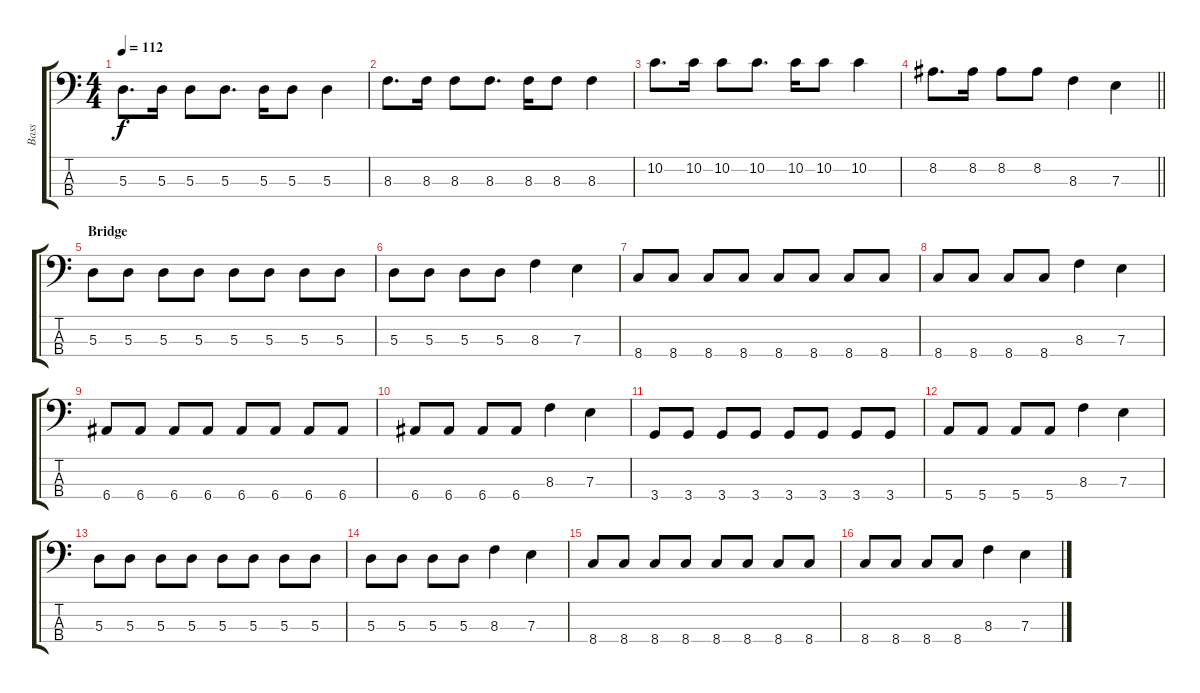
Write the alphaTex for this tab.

\track ("Bass" "Bass") {instrument electricbassfinger}
\staff {score tabs}
\tuning (G2 D2 A1 E1) {hide}
\ts (4 4)
\tempo 112
\clef f4
\ks c
5.3.8{d dy f} 5.3.16 5.3.8 5.3.8{d} 5.3.16 5.3.8 5.3.4 |
8.3.8{d} 8.3.16 8.3.8 8.3.8{d} 8.3.16 8.3.8 8.3.4 |
10.2.8{d} 10.2.16 10.2.8 10.2.8{d} 10.2.16 10.2.8 10.2.4 |
\barLineRight lightlight
8.2.8{d} 8.2.16 8.2.8 8.2.8 8.3.4 7.3.4 |
\section ("" "Bridge")
5.3.8 5.3.8 5.3.8 5.3.8 5.3.8 5.3.8 5.3.8 5.3.8 |
5.3.8 5.3.8 5.3.8 5.3.8 8.3.4 7.3.4 |
8.4.8 8.4.8 8.4.8 8.4.8 8.4.8 8.4.8 8.4.8 8.4.8 |
8.4.8 8.4.8 8.4.8 8.4.8 8.3.4 7.3.4 |
6.4.8 6.4.8 6.4.8 6.4.8 6.4.8 6.4.8 6.4.8 6.4.8 |
6.4.8 6.4.8 6.4.8 6.4.8 8.3.4 7.3.4 |
3.4.8 3.4.8 3.4.8 3.4.8 3.4.8 3.4.8 3.4.8 3.4.8 |
5.4.8 5.4.8 5.4.8 5.4.8 8.3.4 7.3.4 |
5.3.8 5.3.8 5.3.8 5.3.8 5.3.8 5.3.8 5.3.8 5.3.8 |
5.3.8 5.3.8 5.3.8 5.3.8 8.3.4 7.3.4 |
8.4.8 8.4.8 8.4.8 8.4.8 8.4.8 8.4.8 8.4.8 8.4.8 |
8.4.8 8.4.8 8.4.8 8.4.8 8.3.4 7.3.4
